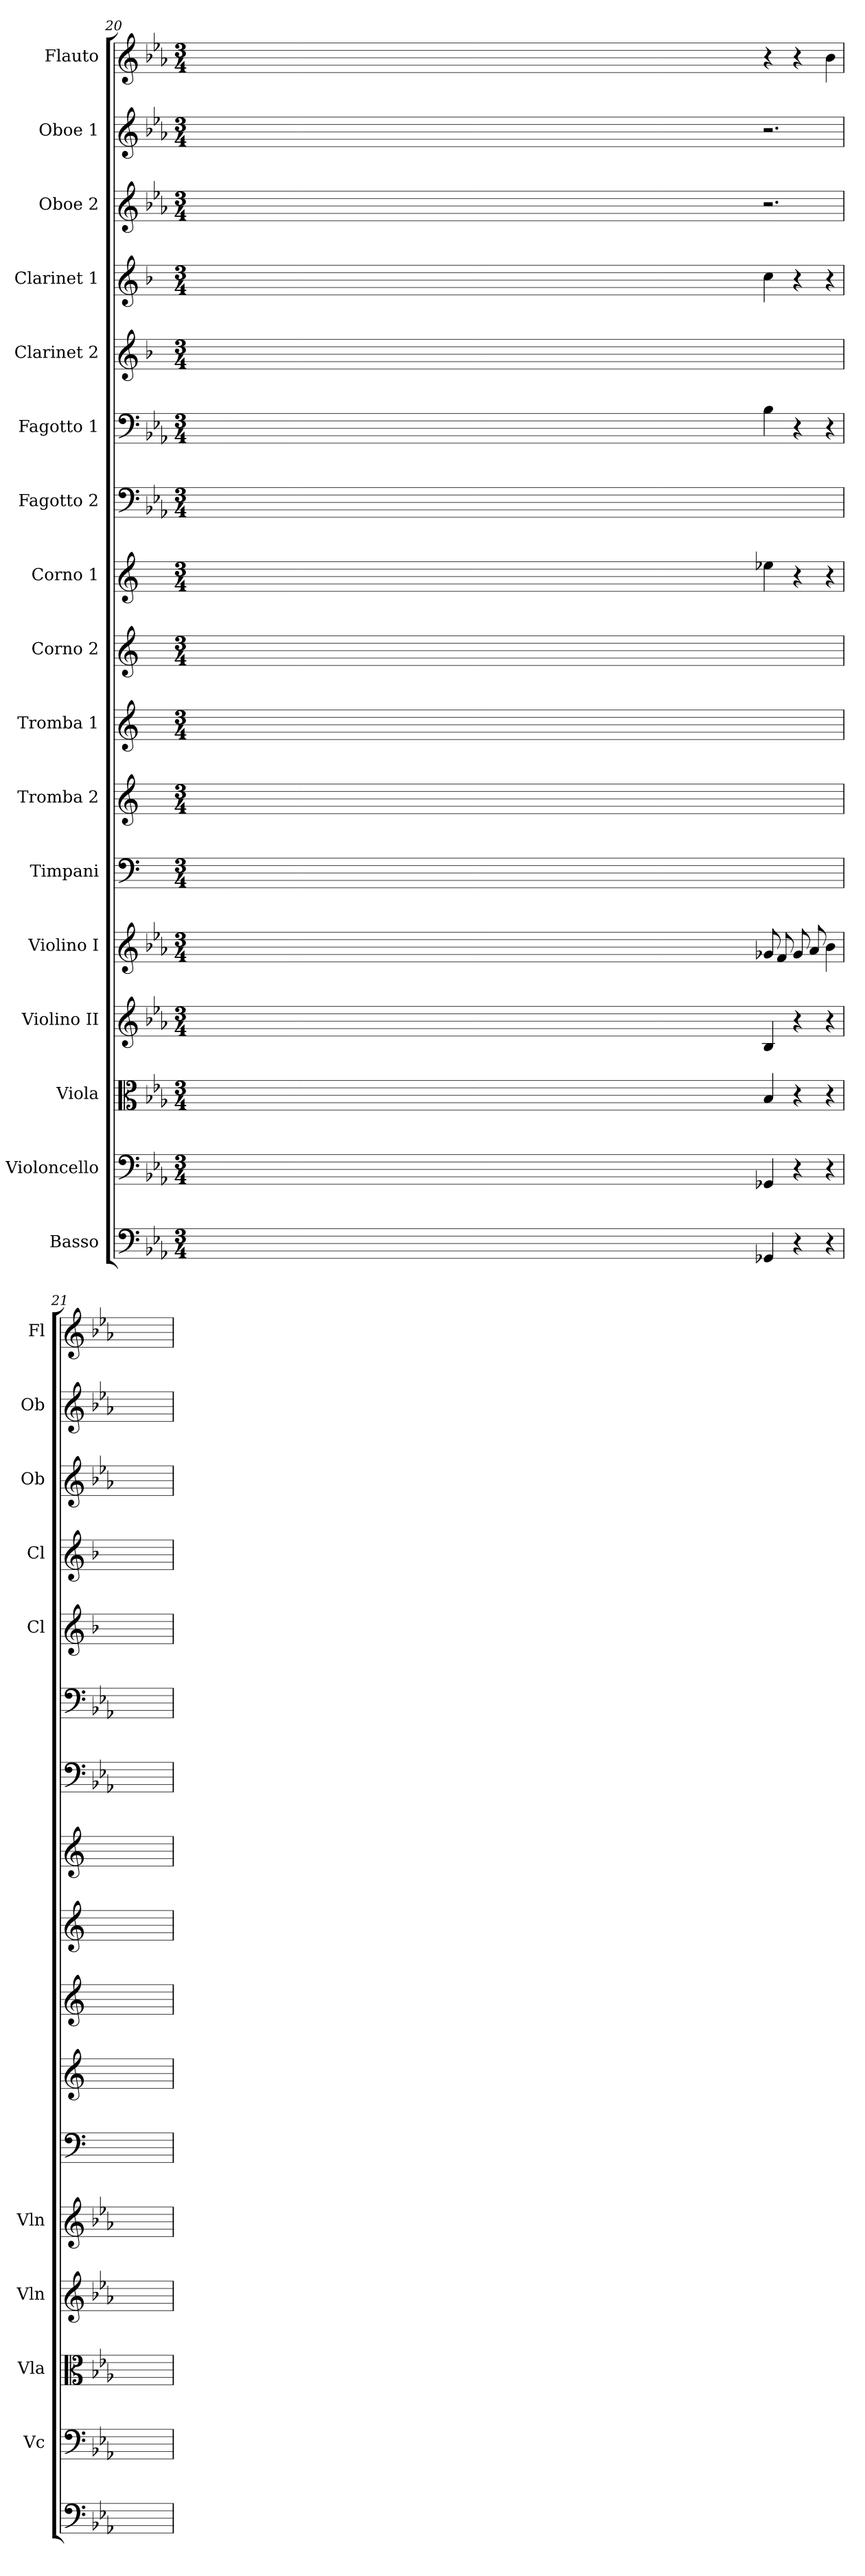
**kern	**kern	**kern	**kern	**kern	**kern	**kern	**kern	**kern	**kern	**kern	**kern	**kern	**kern	**kern	**kern	**kern
*part17	*part16	*part15	*part14	*part13	*part12	*part11	*part10	*part9	*part8	*part7	*part6	*part5	*part4	*part3	*part2	*part1
*staff17	*staff16	*staff15	*staff14	*staff13	*staff12	*staff11	*staff10	*staff9	*staff8	*staff7	*staff6	*staff5	*staff4	*staff3	*staff2	*staff1
*I"Basso	*I"Violoncello	*I"Viola	*I"Violino II	*I"Violino I	*I"Timpani	*I"Tromba 2	*I"Tromba 1	*I"Corno 2	*I"Corno 1	*I"Fagotto 2	*I"Fagotto 1	*I"Clarinet 2	*I"Clarinet 1	*I"Oboe 2	*I"Oboe 1	*I"Flauto
*	*I'Vc	*I'Vla	*I'Vln	*I'Vln	*	*	*	*	*	*	*	*I'Cl	*I'Cl	*I'Ob	*I'Ob	*I'Fl
*clefF4	*clefF4	*clefC3	*clefG2	*clefG2	*clefF4	*clefG2	*clefG2	*clefG2	*clefG2	*clefF4	*clefF4	*clefG2	*clefG2	*clefG2	*clefG2	*clefG2
*ITrd7c12	*	*	*	*	*	*ITrd-2c-3	*ITrd-2c-3	*ITrd5c9	*ITrd5c9	*	*	*ITrd1c2	*ITrd1c2	*	*	*
*k[b-e-a-]	*k[b-e-a-]	*k[b-e-a-]	*k[b-e-a-]	*k[b-e-a-]	*	*	*	*	*	*k[b-e-a-]	*k[b-e-a-]	*k[b-e-a-]	*k[b-e-a-]	*k[b-e-a-]	*k[b-e-a-]	*k[b-e-a-]
*M3/4	*M3/4	*M3/4	*M3/4	*M3/4	*M3/4	*M3/4	*M3/4	*M3/4	*M3/4	*M3/4	*M3/4	*M3/4	*M3/4	*M3/4	*M3/4	*M3/4
=20	=20	=20	=20	=20	=20	=20	=20	=20	=20	=20	=20	=20	=20	=20	=20	=20
2.ryy	2.ryy	2.ryy	2.ryy	2.ryy	2.ryy	2.ryy	2.ryy	2.ryy	2.ryy	2.ryy	2.ryy	2.ryy	2.ryy	2.ryy	2.ryy	2.ryy
4ryy	4ryy	4ryy	4ryy	4ryy	4ryy	4ryy	4ryy	4ryy	4ryy	4ryy	4ryy	4ryy	4ryy	4ryy	4ryy	4ryy
1ryy	1ryy	1ryy	1ryy	1ryy	1ryy	1ryy	1ryy	1ryy	1ryy	1ryy	1ryy	1ryy	1ryy	1ryy	1ryy	1ryy
1ryy	1ryy	1ryy	1ryy	1ryy	1ryy	1ryy	1ryy	1ryy	1ryy	1ryy	1ryy	1ryy	1ryy	1ryy	1ryy	1ryy
1ryy	1ryy	1ryy	1ryy	1ryy	1ryy	1ryy	1ryy	1ryy	1ryy	1ryy	1ryy	1ryy	1ryy	1ryy	1ryy	1ryy
1ryy	1ryy	1ryy	1ryy	1ryy	1ryy	1ryy	1ryy	1ryy	1ryy	1ryy	1ryy	1ryy	1ryy	1ryy	1ryy	1ryy
1ryy	1ryy	1ryy	1ryy	1ryy	1ryy	1ryy	1ryy	1ryy	1ryy	1ryy	1ryy	1ryy	1ryy	1ryy	1ryy	1ryy
1ryy	1ryy	1ryy	1ryy	1ryy	1ryy	1ryy	1ryy	1ryy	1ryy	1ryy	1ryy	1ryy	1ryy	1ryy	1ryy	1ryy
1ryy	1ryy	1ryy	1ryy	1ryy	1ryy	1ryy	1ryy	1ryy	1ryy	1ryy	1ryy	1ryy	1ryy	1ryy	1ryy	1ryy
1ryy	1ryy	1ryy	1ryy	1ryy	1ryy	1ryy	1ryy	1ryy	1ryy	1ryy	1ryy	1ryy	1ryy	1ryy	1ryy	1ryy
1ryy	1ryy	1ryy	1ryy	1ryy	1ryy	1ryy	1ryy	1ryy	1ryy	1ryy	1ryy	1ryy	1ryy	1ryy	1ryy	1ryy
1ryy	1ryy	1ryy	1ryy	1ryy	1ryy	1ryy	1ryy	1ryy	1ryy	1ryy	1ryy	1ryy	1ryy	1ryy	1ryy	1ryy
1ryy	1ryy	1ryy	1ryy	1ryy	1ryy	1ryy	1ryy	1ryy	1ryy	1ryy	1ryy	1ryy	1ryy	1ryy	1ryy	1ryy
1ryy	1ryy	1ryy	1ryy	1ryy	1ryy	1ryy	1ryy	1ryy	1ryy	1ryy	1ryy	1ryy	1ryy	1ryy	1ryy	1ryy
4ryy	4ryy	4ryy	4ryy	4ryy	4ryy	4ryy	4ryy	4ryy	4ryy	4ryy	4ryy	4ryy	4ryy	4ryy	4ryy	4ryy
4GGG-X	4GG-X	4B-	4B-	8g-X	2.ryy	2.ryy	2.ryy	2.ryy	4g-X	2.ryy	4B-	2.ryy	4b-	2.r	2.r	4r
.	.	.	.	8f	.	.	.	.	.	.	.	.	.	.	.	.
4r	4r	4r	4r	8g-	.	.	.	.	4r	.	4r	.	4r	.	.	4r
.	.	.	.	8a-	.	.	.	.	.	.	.	.	.	.	.	.
4r	4r	4r	4r	4b-	.	.	.	.	4r	.	4r	.	4r	.	.	4b-
=21	=21	=21	=21	=21	=21	=21	=21	=21	=21	=21	=21	=21	=21	=21	=21	=21
4ryy	4ryy	4ryy	4ryy	4ryy	4ryy	4ryy	4ryy	4ryy	4ryy	4ryy	4ryy	4ryy	4ryy	4ryy	4ryy	4ryy
=	=	=	=	=	=	=	=	=	=	=	=	=	=	=	=	=
*-	*-	*-	*-	*-	*-	*-	*-	*-	*-	*-	*-	*-	*-	*-	*-	*-
